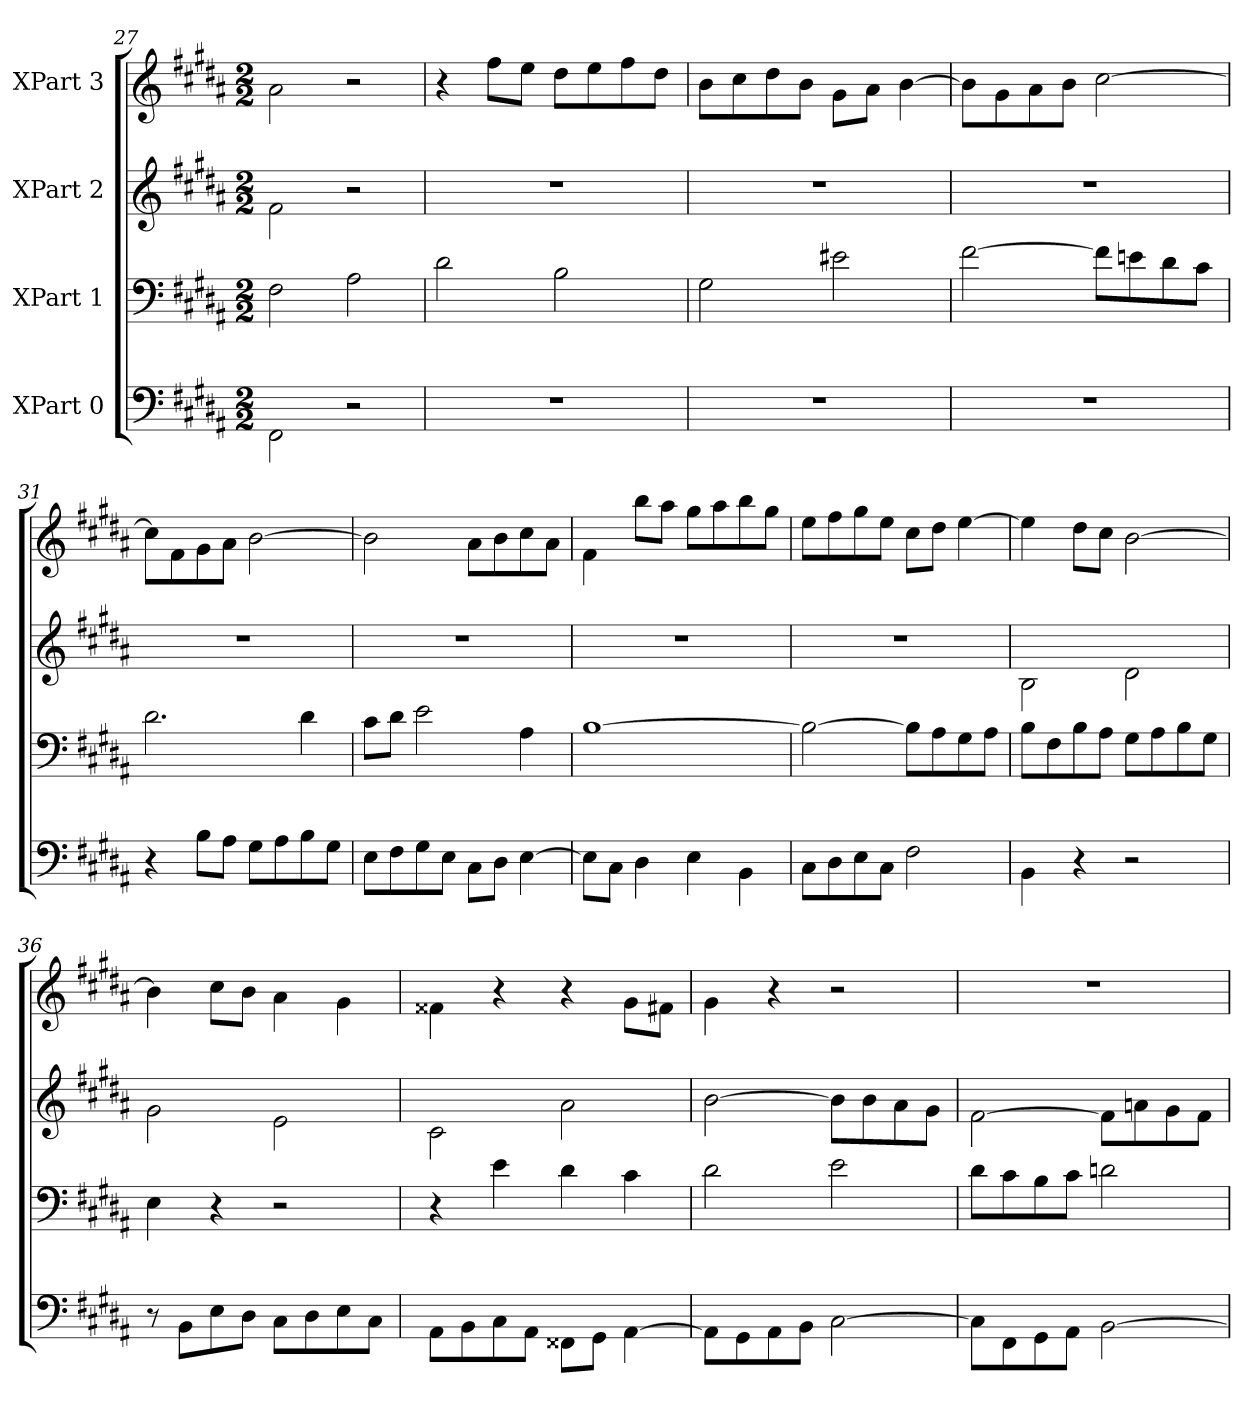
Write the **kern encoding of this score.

**kern	**kern	**kern	**kern
*part4	*part3	*part2	*part1
*staff4	*staff3	*staff2	*staff1
*I"XPart 0	*I"XPart 1	*I"XPart 2	*I"XPart 3
*clefF4	*clefF4	*clefG2	*clefG2
*k[f#c#g#d#a#]	*k[f#c#g#d#a#]	*k[f#c#g#d#a#]	*k[f#c#g#d#a#]
*M2/2	*M2/2	*M2/2	*M2/2
=27	=27	=27	=27
2FF#\	2F#\	2f#\	2a#\
2r	2A#\	2r	2r
=28	=28	=28	=28
1r	2d#\	1r	4r
.	.	.	8ff#\L
.	.	.	8ee\J
.	2B\	.	8dd#\L
.	.	.	8ee\
.	.	.	8ff#\
.	.	.	8dd#\J
=29	=29	=29	=29
1r	2G#\	1r	8b\L
.	.	.	8cc#\
.	.	.	8dd#\
.	.	.	8b\J
.	2e#X\	.	8g#\L
.	.	.	8a#\J
.	.	.	[4b\
=30	=30	=30	=30
1r	[2f#\	1r	8b\L]
.	.	.	8g#\
.	.	.	8a#\
.	.	.	8b\J
.	8f#\L]	.	[2cc#\
.	8en\	.	.
.	8d#\	.	.
.	8c#\J	.	.
=31	=31	=31	=31
4r	2.d#\	1r	8cc#\L]
.	.	.	8f#\
8B\L	.	.	8g#\
8A#\J	.	.	8a#\J
8G#\L	.	.	[2b\
8A#\	.	.	.
8B\	4d#\	.	.
8G#\J	.	.	.
=32	=32	=32	=32
8E\L	8c#\L	1r	2b\]
8F#\	8d#\J	.	.
8G#\	2e\	.	.
8E\J	.	.	.
8C#\L	.	.	8a#\L
8D#\J	.	.	8b\
[4E\	4A#\	.	8cc#\
.	.	.	8a#\J
=33	=33	=33	=33
8E\L]	[1B\	1r	4f#\
8C#\J	.	.	.
4D#\	.	.	8bb\L
.	.	.	8aa#\J
4E\	.	.	8gg#\L
.	.	.	8aa#\
4BB\	.	.	8bb\
.	.	.	8gg#\J
=34	=34	=34	=34
8C#\L	2B\_	1r	8ee\L
8D#\	.	.	8ff#\
8E\	.	.	8gg#\
8C#\J	.	.	8ee\J
2F#\	8B\L]	.	8cc#\L
.	8A#\	.	8dd#\J
.	8G#\	.	[4ee\
.	8A#\J	.	.
=35	=35	=35	=35
4BB\	8B\L	2B\	4ee\]
.	8F#\	.	.
4r	8B\	.	8dd#\L
.	8A#\J	.	8cc#\J
2r	8G#\L	2d#\	[2b\
.	8A#\	.	.
.	8B\	.	.
.	8G#\J	.	.
=36	=36	=36	=36
8r	4E\	2g#\	4b\]
8BB\L	.	.	.
8E\	4r	.	8cc#\L
8D#\J	.	.	8b\J
8C#\L	2r	2e\	4a#\
8D#\	.	.	.
8E\	.	.	4g#\
8C#\J	.	.	.
=37	=37	=37	=37
8AA#\L	4r	2c#\	4f##X\
8BB\	.	.	.
8C#\	4e\	.	4r
8AA#\J	.	.	.
8FF##X\L	4d#\	2a#\	4r
8GG#\J	.	.	.
[4AA#\	4c#\	.	8g#\L
.	.	.	8f#X\J
=38	=38	=38	=38
8AA#\L]	2d#\	[2b\	4g#\
8GG#\	.	.	.
8AA#\	.	.	4r
8BB\J	.	.	.
[2C#\	2e\	8b\L]	2r
.	.	8b\	.
.	.	8a#\	.
.	.	8g#\J	.
=39	=39	=39	=39
8C#\L]	8d#\L	[2f#\	1r
8FF#\	8c#\	.	.
8GG#\	8B\	.	.
8AA#\J	8c#\J	.	.
[2BB\	2dn\	8f#\L]	.
.	.	8an\	.
.	.	8g#\	.
.	.	8f#\J	.
=	=	=	=
*-	*-	*-	*-
